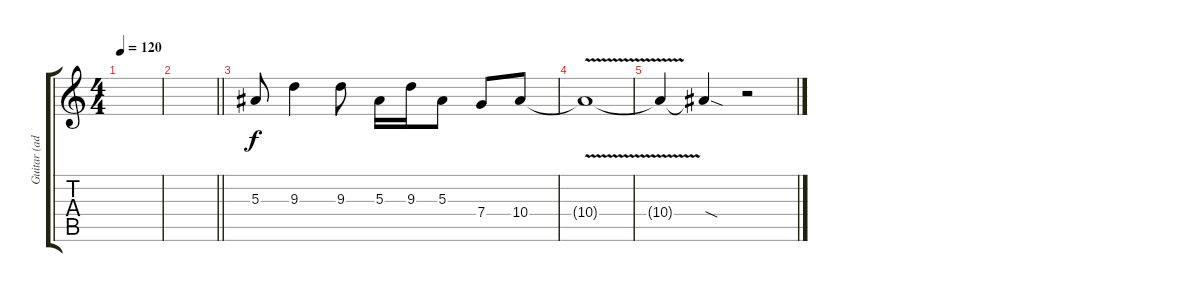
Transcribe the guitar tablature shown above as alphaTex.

\track ("Guitar (add.)" "Guitar (ad") {instrument overdrivenguitar}
\staff {score tabs}
\tuning (D4 A3 F3 C3 G2 C2) {hide}
\ts (4 4)
\tempo 120
\clef g2
\ks c
|
\barLineRight lightlight
|
\section ("" " ")
5.3.8 9.3.4 9.3.8 5.3.16 9.3.16 5.3.8 7.4.8 10.4.8 |
10.4{v t}.1 |
10.4{t}.4 10.4{sod t}.4 r.2
